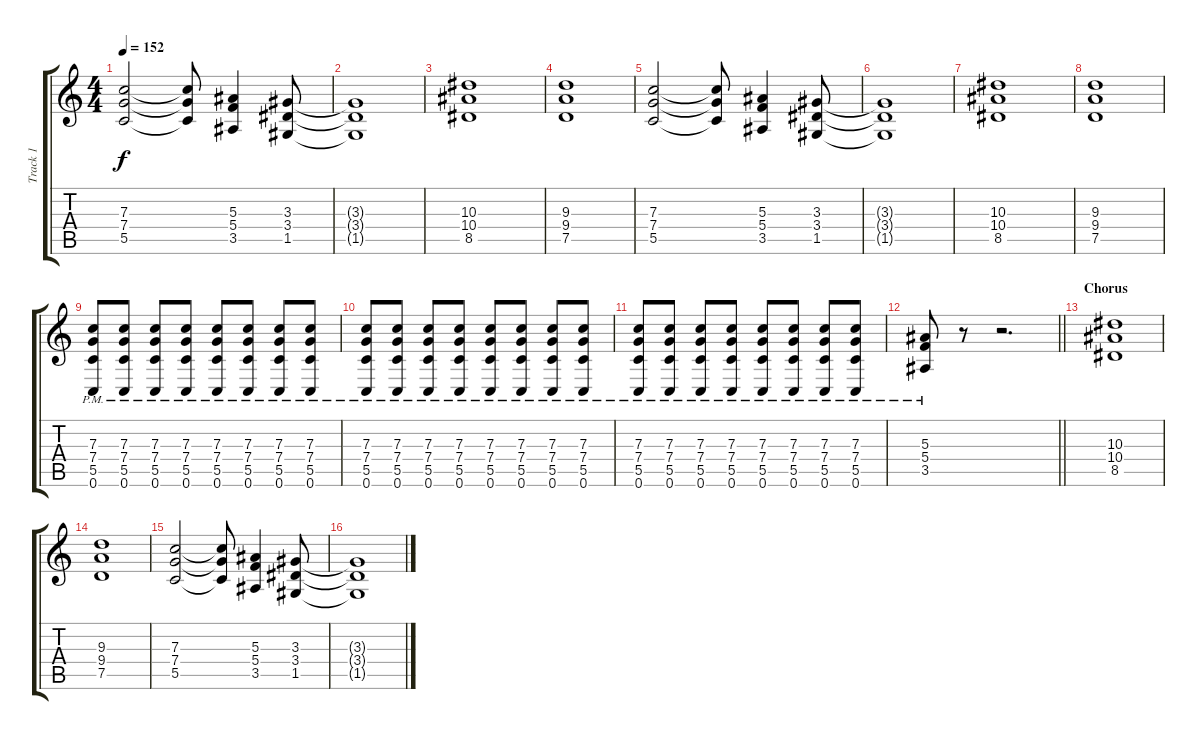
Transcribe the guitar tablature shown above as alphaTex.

\track ("Track 1" "Track 1") {instrument distortionguitar}
\staff {score tabs}
\tuning (D4 A3 F3 C3 G2 C2) {hide}
\ts (4 4)
\tempo 152
\clef g2
\ks c
(7.3 7.4 5.5).2{dy f} (7.3{t} 7.4{t} 5.5{t}).8 (5.3 5.4 3.5).4 (3.3 3.4 1.5).8 |
(3.3{t} 3.4{t} 1.5{t}).1 |
(10.3 10.4 8.5).1 |
(9.3 9.4 7.5).1 |
(7.3 7.4 5.5).2 (7.3{t} 7.4{t} 5.5{t}).8 (5.3 5.4 3.5).4 (3.3 3.4 1.5).8 |
(3.3{t} 3.4{t} 1.5{t}).1 |
(10.3 10.4 8.5).1 |
(9.3 9.4 7.5).1 |
(7.3{pm} 7.4{pm} 5.5{pm} 0.6{pm}).8 (7.3{pm} 7.4{pm} 5.5{pm} 0.6{pm}).8 (7.3{pm} 7.4{pm} 5.5{pm} 0.6{pm}).8 (7.3{pm} 7.4{pm} 5.5{pm} 0.6{pm}).8 (7.3{pm} 7.4{pm} 5.5{pm} 0.6{pm}).8 (7.3{pm} 7.4{pm} 5.5{pm} 0.6{pm}).8 (7.3{pm} 7.4{pm} 5.5{pm} 0.6{pm}).8 (7.3{pm} 7.4{pm} 5.5{pm} 0.6{pm}).8 |
(7.3{pm} 7.4{pm} 5.5{pm} 0.6{pm}).8 (7.3{pm} 7.4{pm} 5.5{pm} 0.6{pm}).8 (7.3{pm} 7.4{pm} 5.5{pm} 0.6{pm}).8 (7.3{pm} 7.4{pm} 5.5{pm} 0.6{pm}).8 (7.3{pm} 7.4{pm} 5.5{pm} 0.6{pm}).8 (7.3{pm} 7.4{pm} 5.5{pm} 0.6{pm}).8 (7.3{pm} 7.4{pm} 5.5{pm} 0.6{pm}).8 (7.3{pm} 7.4{pm} 5.5{pm} 0.6{pm}).8 |
(7.3{pm} 7.4{pm} 5.5{pm} 0.6{pm}).8 (7.3{pm} 7.4{pm} 5.5{pm} 0.6{pm}).8 (7.3{pm} 7.4{pm} 5.5{pm} 0.6{pm}).8 (7.3{pm} 7.4{pm} 5.5{pm} 0.6{pm}).8 (7.3{pm} 7.4{pm} 5.5{pm} 0.6{pm}).8 (7.3{pm} 7.4{pm} 5.5{pm} 0.6{pm}).8 (7.3{pm} 7.4{pm} 5.5{pm} 0.6{pm}).8 (7.3{pm} 7.4{pm} 5.5{pm} 0.6{pm}).8 |
\barLineRight lightlight
(5.3{pm} 5.4{pm} 3.5{pm}).8 r.8 r.2{d} |
\section ("" "Chorus")
(10.3 10.4 8.5).1 |
(9.3 9.4 7.5).1 |
(7.3 7.4 5.5).2 (7.3{t} 7.4{t} 5.5{t}).8 (5.3 5.4 3.5).4 (3.3 3.4 1.5).8 |
(3.3{t} 3.4{t} 1.5{t}).1
